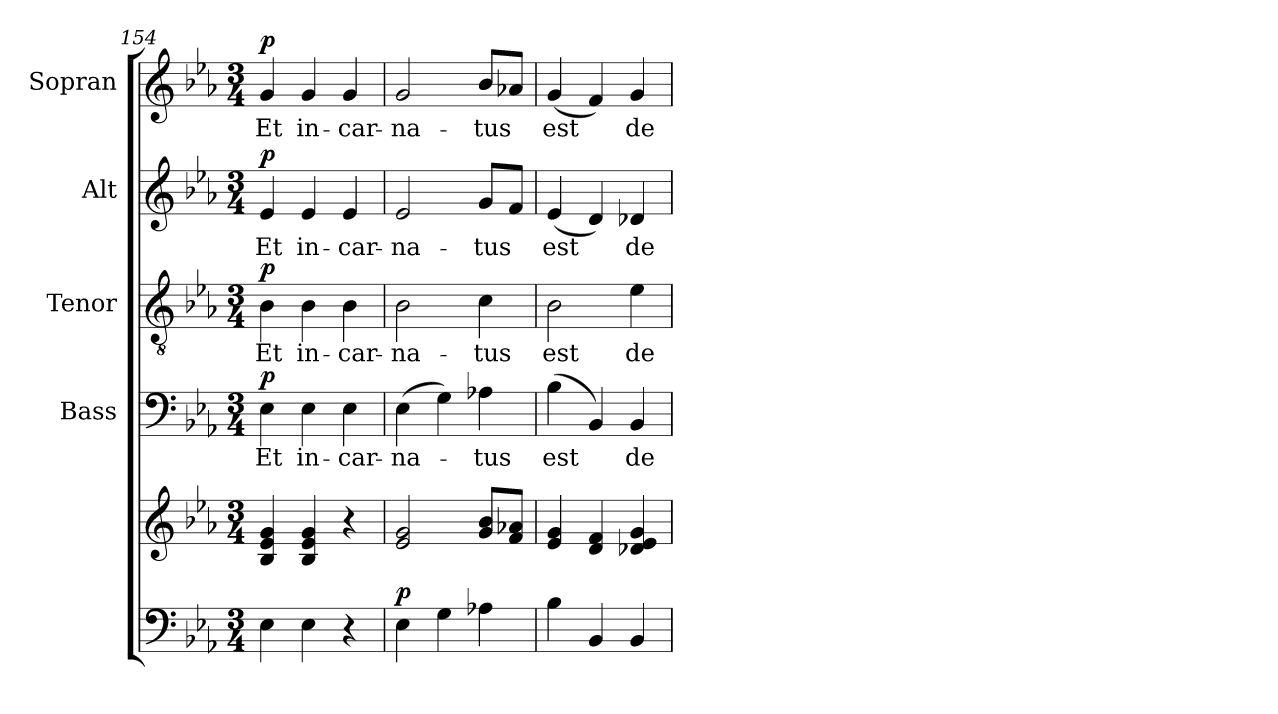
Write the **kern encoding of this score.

**kern	**kern	**dynam	**kern	**text	**dynam	**kern	**text	**dynam	**kern	**text	**dynam	**kern	**text	**dynam
*part5	*part5	*part5	*part4	*part4	*part4	*part3	*part3	*part3	*part2	*part2	*part2	*part1	*part1	*part1
*staff6	*staff5	*staff5/6	*staff4	*staff4	*staff4	*staff3	*staff3	*staff3	*staff2	*staff2	*staff2	*staff1	*staff1	*staff1
*	*	*	*I"Bass	*	*	*I"Tenor	*	*	*I"Alt	*	*	*I"Sopran	*	*
*	*	*	*I'B.	*	*	*I'T.	*	*	*I'A.	*	*	*I'S.	*	*
*clefF4	*clefG2	*	*clefF4	*	*	*clefGv2	*	*	*clefG2	*	*	*clefG2	*	*
*k[b-e-a-]	*k[b-e-a-]	*	*k[b-e-a-]	*	*	*k[b-e-a-]	*	*	*k[b-e-a-]	*	*	*k[b-e-a-]	*	*
*E-:	*E-:	*	*E-:	*	*	*E-:	*	*	*E-:	*	*	*E-:	*	*
*M3/4	*M3/4	*	*M3/4	*	*	*M3/4	*	*	*M3/4	*	*	*M3/4	*	*
=154	=154	=154	=154	=154	=154	=154	=154	=154	=154	=154	=154	=154	=154	=154
!	!	!	!	!LO:LY:b	!LO:DY:a	!	!LO:LY:b	!LO:DY:a	!	!LO:LY:b	!LO:DY:a	!	!LO:LY:b	!LO:DY:a
4E-\	4B-/ 4e-/ 4g/	.	4E-\	Et	p	4B-\	Et	p	4e-/	Et	p	4g/	Et	p
!	!	!	!	!LO:LY:b	!	!	!LO:LY:b	!	!	!LO:LY:b	!	!	!LO:LY:b	!
4E-\	4B-/ 4e-/ 4g/	.	4E-\	in-	.	4B-\	in-	.	4e-/	in-	.	4g/	in-	.
!	!	!	!	!LO:LY:b	!	!	!LO:LY:b	!	!	!LO:LY:b	!	!	!LO:LY:b	!
4r	4r	.	4E-\	-car-	.	4B-\	-car-	.	4e-/	-car-	.	4g/	-car-	.
=155	=155	=155	=155	=155	=155	=155	=155	=155	=155	=155	=155	=155	=155	=155
!	!	!LO:DY:a=2	!	!LO:LY:b	!	!	!LO:LY:b	!	!	!LO:LY:b	!	!	!LO:LY:b	!
4E-\	2e-/ 2g/	p	(>4E-\	-na-	.	2B-\	-na-	.	2e-/	-na-	.	2g/	-na-	.
4G\	.	.	4G\)	.	.	.	.	.	.	.	.	.	.	.
!	!	!	!	!LO:LY:b	!	!	!LO:LY:b	!	!	!LO:LY:b	!	!	!LO:LY:b	!
4A-X\	8g/ 8b-/L	.	4A-X\	-tus	.	4c\	-tus	.	8g/L	-tus	.	8b-/L	-tus	.
.	8f/ 8a-X/J	.	.	.	.	.	.	.	8f/J	.	.	8a-X/J	.	.
=156	=156	=156	=156	=156	=156	=156	=156	=156	=156	=156	=156	=156	=156	=156
!	!	!	!	!LO:LY:b	!	!	!LO:LY:b	!	!	!LO:LY:b	!	!	!LO:LY:b	!
4B-\	4e-/ 4g/	.	(>4B-\	est	.	2B-\	est	.	(<4e-/	est	.	(<4g/	est	.
4BB-/	4d/ 4f/	.	4BB-/)	.	.	.	.	.	4d/)	.	.	4f/)	.	.
!	!	!	!	!LO:LY:b	!	!	!LO:LY:b	!	!	!LO:LY:b	!	!	!LO:LY:b	!
4BB-/	4d-X/ 4e-/ 4g/	.	4BB-/	de	.	4e-\	de	.	4d-X/	de	.	4g/	de	.
=	=	=	=	=	=	=	=	=	=	=	=	=	=	=
*-	*-	*-	*-	*-	*-	*-	*-	*-	*-	*-	*-	*-	*-	*-
